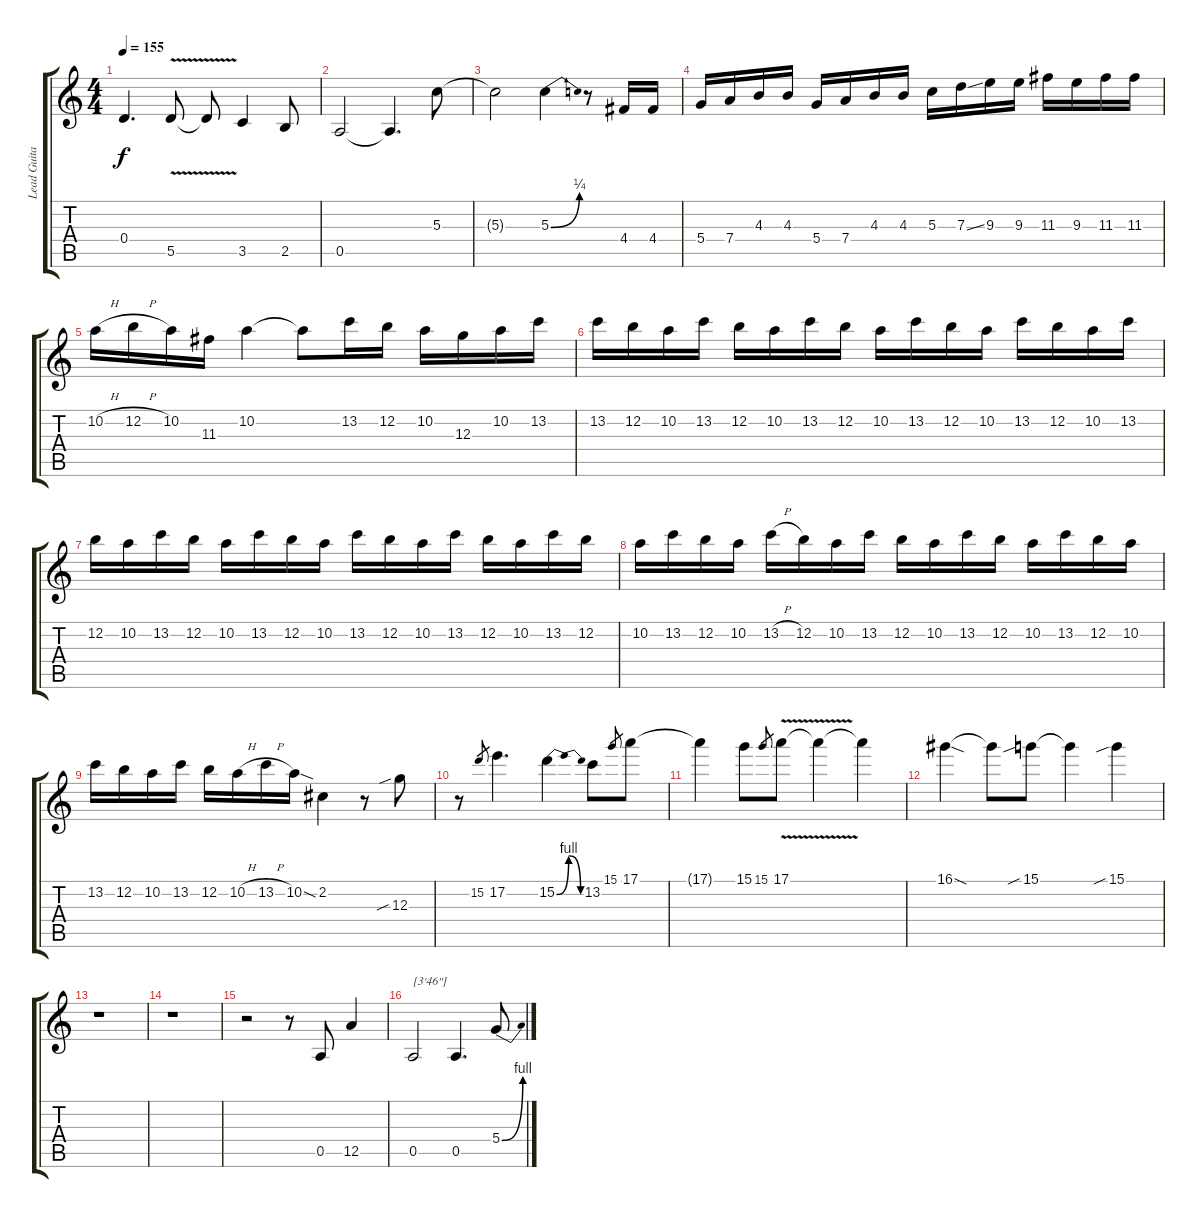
\track ("Lead Guitar" "Lead Guita") {instrument distortionguitar}
\staff {score tabs}
\tuning (E4 B3 G3 D3 A2 E2) {hide}
\ts (4 4)
\tempo 155
\clef g2
\ks c
0.4{t}.4{d dy f} 5.5{v}.8 5.5{t}.8 3.5.4 2.5.8 |
0.5.2 0.5{t}.4{d} 5.3.8 |
5.3{t}.2 5.3{be (bend 0 0 60 1)}.4 r.8 4.4.16 4.4.16 |
5.4.16 7.4.16 4.3.16 4.3.16 5.4.16 7.4.16 4.3.16 4.3.16 5.3.16 7.3{ss}.16 9.3.16 9.3.16 11.3.16 9.3.16 11.3.16 11.3.16 |
10.2{h}.16 12.2{h}.16 10.2.16 11.3.16 10.2.4 10.2{t}.8 13.2.16 12.2.16 10.2.16 12.3.16 10.2.16 13.2.16 |
13.2.16 12.2.16 10.2.16 13.2.16 12.2.16 10.2.16 13.2.16 12.2.16 10.2.16 13.2.16 12.2.16 10.2.16 13.2.16 12.2.16 10.2.16 13.2.16 |
12.2.16 10.2.16 13.2.16 12.2.16 10.2.16 13.2.16 12.2.16 10.2.16 13.2.16 12.2.16 10.2.16 13.2.16 12.2.16 10.2.16 13.2.16 12.2.16 |
10.2.16 13.2.16 12.2.16 10.2.16 13.2{h}.16 12.2.16 10.2.16 13.2.16 12.2.16 10.2.16 13.2.16 12.2.16 10.2.16 13.2.16 12.2.16 10.2.16 |
13.2.16 12.2.16 10.2.16 13.2.16 12.2.16 10.2{h}.16 13.2{h}.16 10.2{sod}.16 2.2.4 r.8 12.3{sib}.8 |
r.8 15.2.8{gr} 17.2.4{d} 15.2{be (bendrelease 0 0 30 4 30 4 60 0)}.4 13.2.8 15.1.8{gr} 17.1.8 |
17.1{t}.4 15.1.8 15.1.8{gr} 17.1{v}.8 17.1{t}.4 17.1{t}.4 |
16.1{sod}.4 16.1{t}.8 15.1{sib}.8 15.1{t}.4 15.1{sib}.4 |
r.1 |
r.1 |
r.2 r.8 0.5.8 12.5.4 |
0.5.2{txt "[3'46\"]"} 0.5.4{d} 5.4{be (bend 0 0 60 4)}.8
